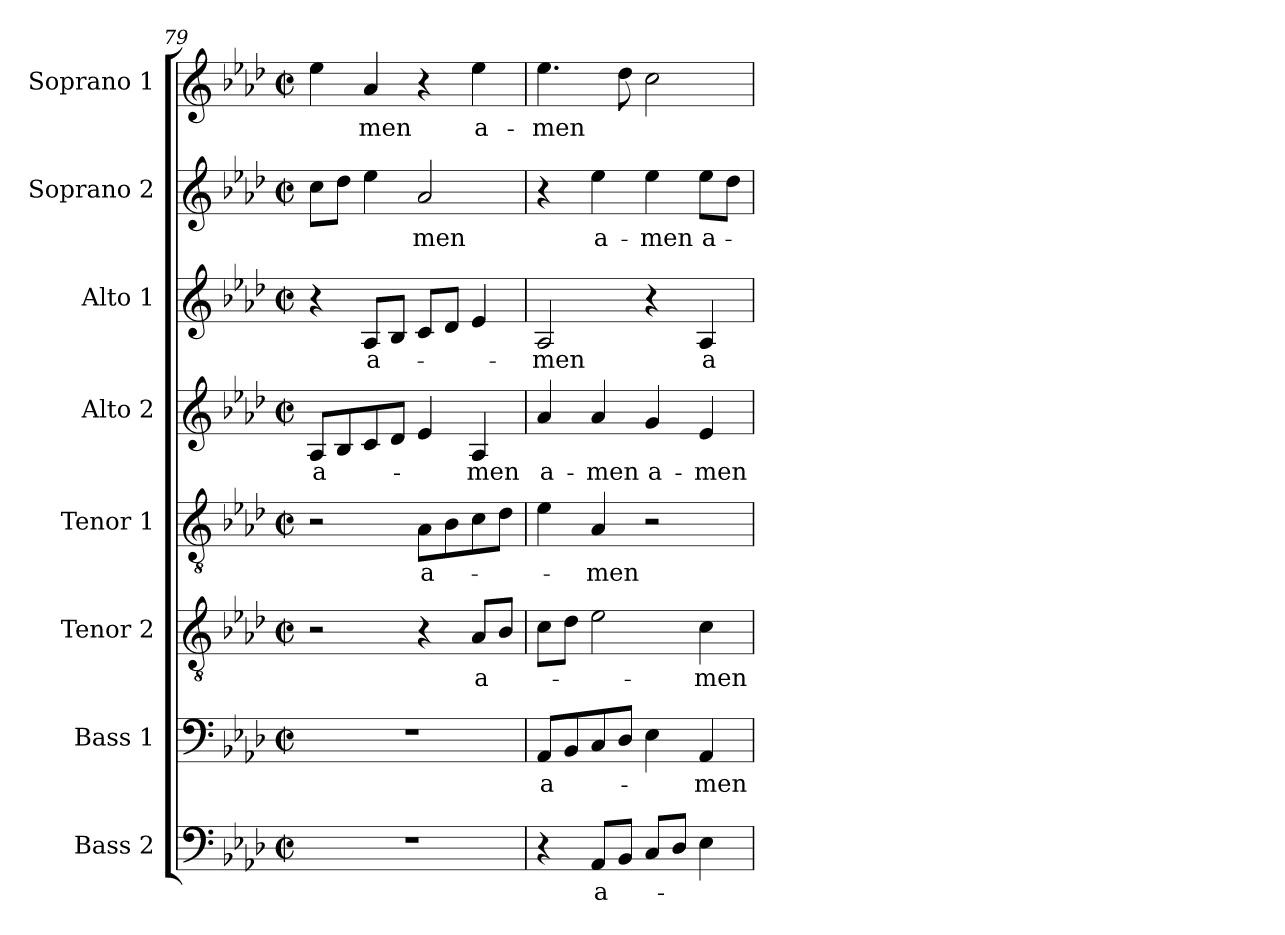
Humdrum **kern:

**kern	**text	**kern	**text	**kern	**text	**kern	**text	**kern	**text	**kern	**text	**kern	**text	**kern	**text
*part8	*part8	*part7	*part7	*part6	*part6	*part5	*part5	*part4	*part4	*part3	*part3	*part2	*part2	*part1	*part1
*staff8	*staff8	*staff7	*staff7	*staff6	*staff6	*staff5	*staff5	*staff4	*staff4	*staff3	*staff3	*staff2	*staff2	*staff1	*staff1
*I"Bass 2	*	*I"Bass 1	*	*I"Tenor 2	*	*I"Tenor 1	*	*I"Alto 2	*	*I"Alto 1	*	*I"Soprano 2	*	*I"Soprano 1	*
*I'B.2	*	*I'B.1	*	*I'T.2	*	*I'T.1	*	*I'A.2	*	*I'A.1	*	*I'S.2	*	*I'S.1	*
*clefF4	*	*clefF4	*	*clefGv2	*	*clefGv2	*	*clefG2	*	*clefG2	*	*clefG2	*	*clefG2	*
*	*	*	*	*ITrd7c12	*	*ITrd7c12	*	*	*	*	*	*	*	*	*
*k[b-e-a-d-]	*	*k[b-e-a-d-]	*	*k[b-e-a-d-]	*	*k[b-e-a-d-]	*	*k[b-e-a-d-]	*	*k[b-e-a-d-]	*	*k[b-e-a-d-]	*	*k[b-e-a-d-]	*
*A-:	*	*A-:	*	*A-:	*	*A-:	*	*A-:	*	*A-:	*	*A-:	*	*A-:	*
*M2/2	*	*M2/2	*	*M2/2	*	*M2/2	*	*M2/2	*	*M2/2	*	*M2/2	*	*M2/2	*
*met(c|)	*	*met(c|)	*	*met(c|)	*	*met(c|)	*	*met(c|)	*	*met(c|)	*	*met(c|)	*	*met(c|)	*
=79	=79	=79	=79	=79	=79	=79	=79	=79	=79	=79	=79	=79	=79	=79	=79
!	!	!	!	!	!	!	!	!	!LO:LY:b:color=#000000	!	!	!	!	!	!
1r	.	1r	.	2r	.	2r	.	8A-i/L	a-	4r	.	8cci\L	.	4ee-i\	.
.	.	.	.	.	.	.	.	8B-i/	.	.	.	8dd-i\J	.	.	.
!	!	!	!	!	!	!	!	!	!	!	!LO:LY:b:color=#000000	!	!	!	!
!	!	!	!	!	!	!	!	!	!	!	!	!	!	!	!LO:LY:b:color=#000000
.	.	.	.	.	.	.	.	8ci/	.	8A-i/L	a-	4ee-i\	.	4a-i/	-men
.	.	.	.	.	.	.	.	8d-i/J	.	8B-i/J	.	.	.	.	.
!	!	!	!	!	!	!	!LO:LY:b:color=#000000	!	!	!	!	!	!	!	!
!	!	!	!	!	!	!	!	!	!	!	!	!	!LO:LY:b:color=#000000	!	!
.	.	.	.	4r	.	8AA-i\L	a-	4e-i/	.	8ci/L	.	2a-i/	-men	4r	.
.	.	.	.	.	.	8BB-i\	.	.	.	8d-i/J	.	.	.	.	.
!	!	!	!	!	!LO:LY:b:color=#000000	!	!	!	!	!	!	!	!	!	!
!	!	!	!	!	!	!	!	!	!LO:LY:b:color=#000000	!	!	!	!	!	!
!	!	!	!	!	!	!	!	!	!	!	!	!	!	!	!LO:LY:b:color=#000000
.	.	.	.	8AA-i/L	a-	8Ci\	.	4A-i/	-men	4e-i/	.	.	.	4ee-i\	a-
.	.	.	.	8BB-i/J	.	8D-i\J	.	.	.	.	.	.	.	.	.
=80	=80	=80	=80	=80	=80	=80	=80	=80	=80	=80	=80	=80	=80	=80	=80
!	!	!	!LO:LY:b:color=#000000	!	!	!	!	!	!	!	!	!	!	!	!
!	!	!	!	!	!	!	!	!	!LO:LY:b:color=#000000	!	!	!	!	!	!
!	!	!	!	!	!	!	!	!	!	!	!LO:LY:b:color=#000000	!	!	!	!
!	!	!	!	!	!	!	!	!	!	!	!	!	!	!	!LO:LY:b:color=#000000
4r	.	8AA-i/L	a-	8Ci\L	.	4E-i\	.	4a-i/	a-	2A-i/	-men	4r	.	4.ee-i\	-men
.	.	8BB-i/	.	8D-i\J	.	.	.	.	.	.	.	.	.	.	.
!	!LO:LY:b:color=#000000	!	!	!	!	!	!	!	!	!	!	!	!	!	!
!	!	!	!	!	!	!	!LO:LY:b:color=#000000	!	!	!	!	!	!	!	!
!	!	!	!	!	!	!	!	!	!LO:LY:b:color=#000000	!	!	!	!	!	!
!	!	!	!	!	!	!	!	!	!	!	!	!	!LO:LY:b:color=#000000	!	!
8AA-i/L	a-	8Ci/	.	2E-i\	.	4AA-i/	-men	4a-i/	-men	.	.	4ee-i\	a-	.	.
8BB-i/J	.	8D-i/J	.	.	.	.	.	.	.	.	.	.	.	8dd-i\	.
!	!	!	!	!	!	!	!	!	!LO:LY:b:color=#000000	!	!	!	!	!	!
!	!	!	!	!	!	!	!	!	!	!	!	!	!LO:LY:b:color=#000000	!	!
8Ci/L	.	4E-i\	.	.	.	2r	.	4gi/	a-	4r	.	4ee-i\	-men	2cci\	.
8D-i/J	.	.	.	.	.	.	.	.	.	.	.	.	.	.	.
!	!	!	!LO:LY:b:color=#000000	!	!	!	!	!	!	!	!	!	!	!	!
!	!	!	!	!	!LO:LY:b:color=#000000	!	!	!	!	!	!	!	!	!	!
!	!	!	!	!	!	!	!	!	!LO:LY:b:color=#000000	!	!	!	!	!	!
!	!	!	!	!	!	!	!	!	!	!	!LO:LY:b:color=#000000	!	!	!	!
!	!	!	!	!	!	!	!	!	!	!	!	!	!LO:LY:b:color=#000000	!	!
4E-i\	.	4AA-i/	-men	4Ci\	-men	.	.	4e-i/	-men	4A-i/	a-	8ee-i\L	a-	.	.
.	.	.	.	.	.	.	.	.	.	.	.	8dd-i\J	.	.	.
=	=	=	=	=	=	=	=	=	=	=	=	=	=	=	=
*-	*-	*-	*-	*-	*-	*-	*-	*-	*-	*-	*-	*-	*-	*-	*-
